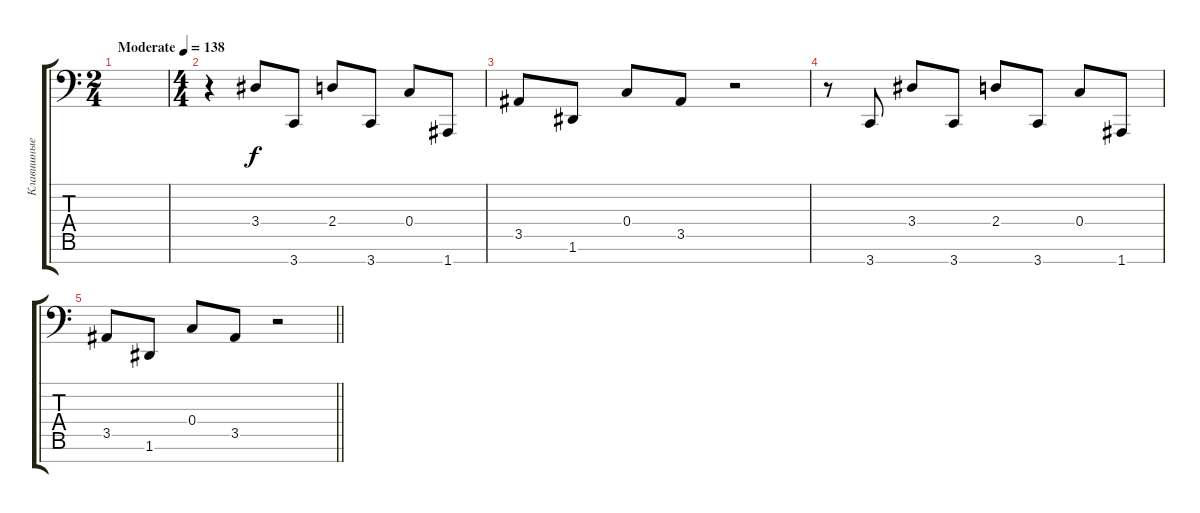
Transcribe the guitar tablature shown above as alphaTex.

\track ("Клавишные" "Клавишные") {instrument lead1square}
\staff {score tabs}
\tuning (D4 A3 F3 C3 G2 D2 A1) {hide}
\ts (2 4)
\tempo (138 "Moderate")
\clef f4
\ks c
|
\ts (4 4)
r.4 3.4.8 3.7.8 2.4.8 3.7.8 0.4.8 1.7.8 |
3.5.8 1.6.8 0.4.8 3.5.8 r.2 |
r.8 3.7.8 3.4.8 3.7.8 2.4.8 3.7.8 0.4.8 1.7.8 |
\barLineRight lightlight
3.5.8 1.6.8 0.4.8 3.5.8 r.2
